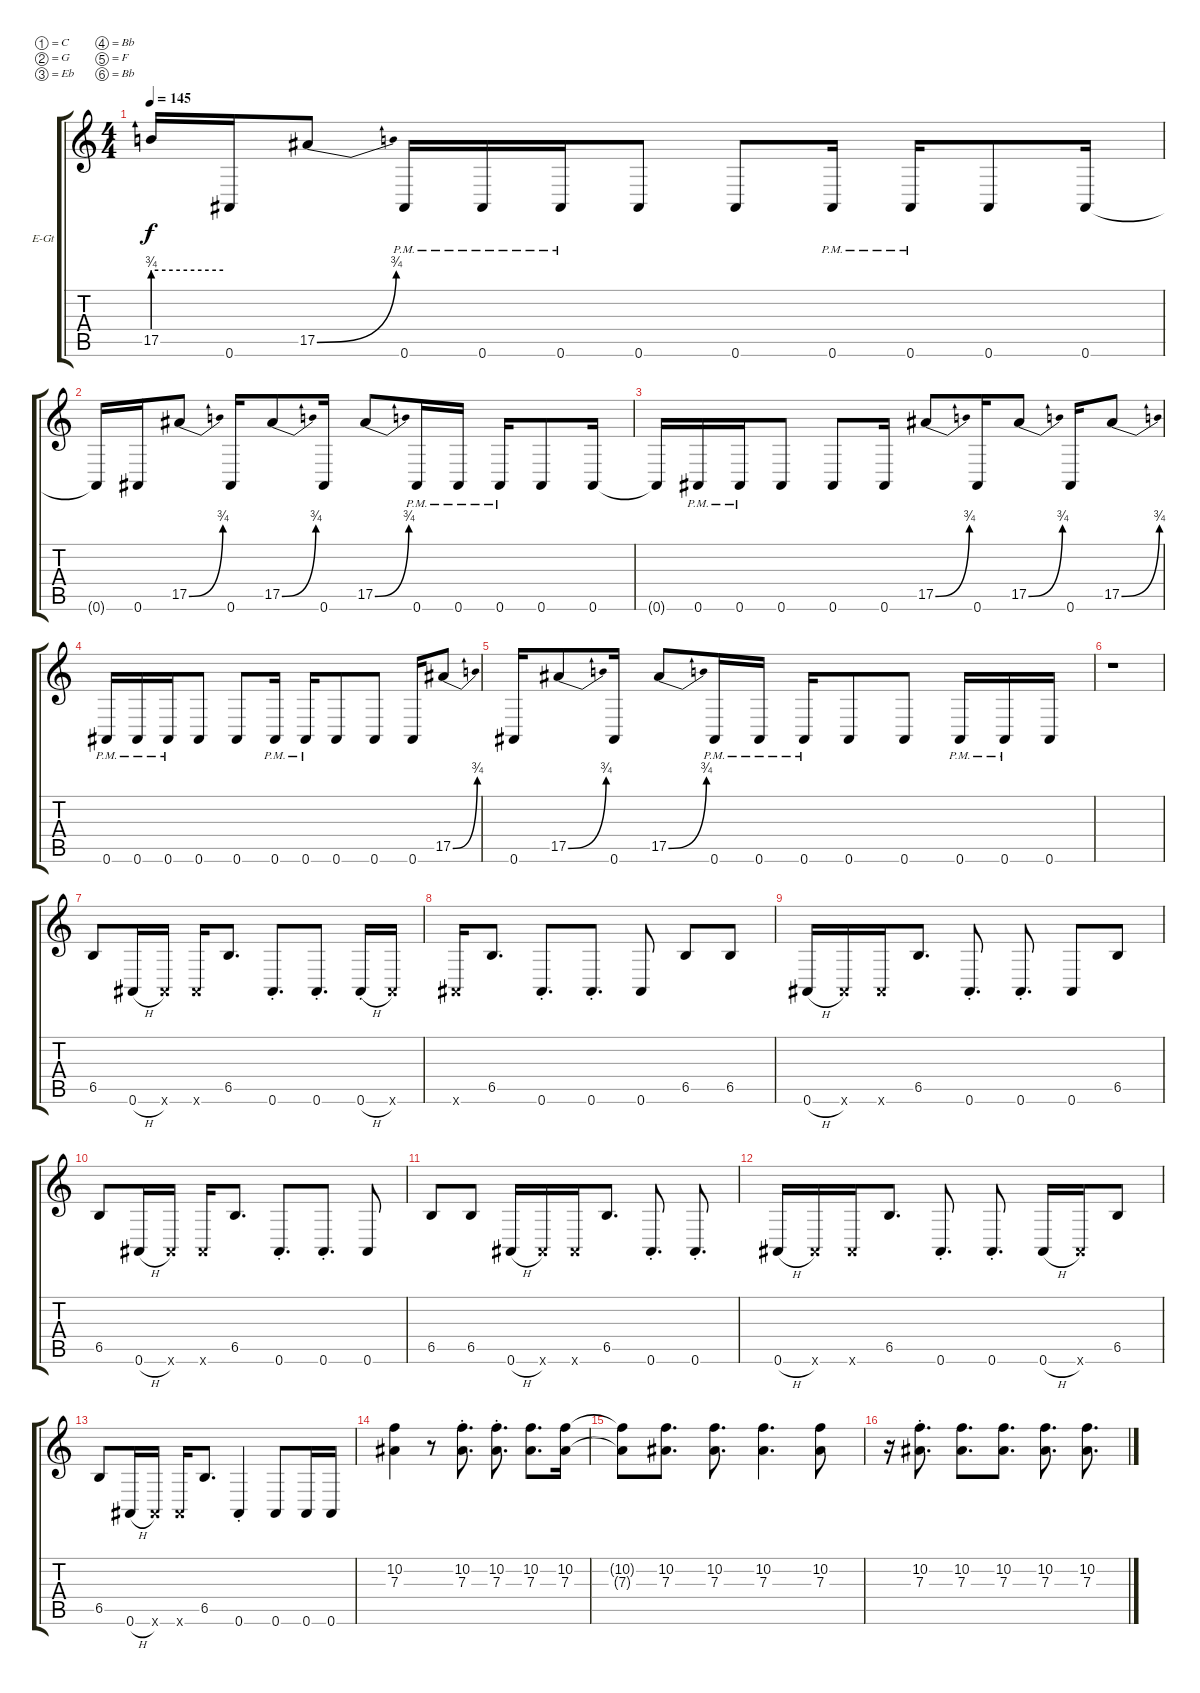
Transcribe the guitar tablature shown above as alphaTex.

\bracketExtendMode groupsimilarinstruments
\firstSystemTrackNameOrientation horizontal
\otherSystemsTrackNameOrientation horizontal
\track ("gtr 1" "E-Gt") {instrument distortionguitar}
\staff {score tabs}
\tuning (C4 G3 Eb3 Bb2 F2 Bb1)
\ts (4 4)
\tempo 145
\clef g2
\ks c
17.5{be (hold 0 3 60 3) t}.16{dy f} 0.6.16 17.5{be (bend 0 0 60 3)}.8 0.6{pm}.16 0.6{pm}.16 0.6{pm}.16 0.6.8 0.6.8 0.6{pm}.16 0.6{pm}.16 0.6.8 0.6.16 |
0.6{t}.16 0.6.16 17.5{be (bend 0 0 60 3)}.8 0.6.16 17.5{be (bend 0 0 60 3)}.8 0.6.16 17.5{be (bend 0 0 60 3)}.8 0.6{pm}.16 0.6{pm}.16 0.6{pm}.16 0.6.8 0.6.16 |
0.6{t}.16 0.6{pm}.16 0.6{pm}.16 0.6.8 0.6.8 0.6.16 17.5{be (bend 0 0 60 3)}.8 0.6.16 17.5{be (bend 0 0 60 3)}.8 0.6.16 17.5{be (bend 0 0 60 3)}.8 |
0.6{pm}.16 0.6{pm}.16 0.6{pm}.16 0.6.8 0.6.8 0.6{pm}.16 0.6{pm}.16 0.6.8 0.6.8 0.6.16 17.5{be (bend 0 0 60 3)}.8 |
0.6.16 17.5{be (bend 0 0 60 3)}.8 0.6.16 17.5{be (bend 0 0 60 3)}.8 0.6{pm}.16 0.6{pm}.16 0.6{pm}.16 0.6.8 0.6.8 0.6{pm}.16 0.6{pm}.16 0.6.16 |
r.1 |
6.5.8 0.6{h}.16 0.6{x}.16 0.6{x}.16 6.5.8{d} 0.6{st}.8{d} 0.6{st}.8{d} 0.6{h st}.16 0.6{x}.16 |
0.6{x}.16 6.5.8{d} 0.6{st}.8{d} 0.6{st}.8{d} 0.6.8 6.5.8 6.5.8 |
0.6{h}.16 0.6{x}.16 0.6{x}.16 6.5.8{d} 0.6{st}.8{d} 0.6{st}.8{d} 0.6.8 6.5.8 |
6.5.8 0.6{h}.16 0.6{x}.16 0.6{x}.16 6.5.8{d} 0.6{st}.8{d} 0.6{st}.8{d} 0.6.8 |
6.5.8 6.5.8 0.6{h}.16 0.6{x}.16 0.6{x}.16 6.5.8{d} 0.6{st}.8{d} 0.6{st}.8{d} |
0.6{h}.16 0.6{x}.16 0.6{x}.16 6.5.8{d} 0.6{st}.8{d} 0.6{st}.8{d} 0.6{h}.16 0.6{x}.16 6.5.8 |
6.5.8 0.6{h}.16 0.6{x}.16 0.6{x}.16 6.5.8{d} 0.6{st}.4 0.6.8 0.6.16 0.6.16 |
(10.2 7.3).4 r.8 (10.2{st} 7.3{st}).8{d} (10.2{st} 7.3{st}).8{d} (10.2 7.3).8{d} (10.2 7.3).16 |
(10.2{t} 7.3{t}).8 (10.2 7.3).8{d} (10.2 7.3).8{d} (10.2 7.3).4{d} (10.2 7.3).8 |
r.16 (10.2{st} 7.3{st}).8{d} (10.2 7.3).8{d} (10.2 7.3).8{d} (10.2 7.3).8{d} (10.2 7.3).8{d}
